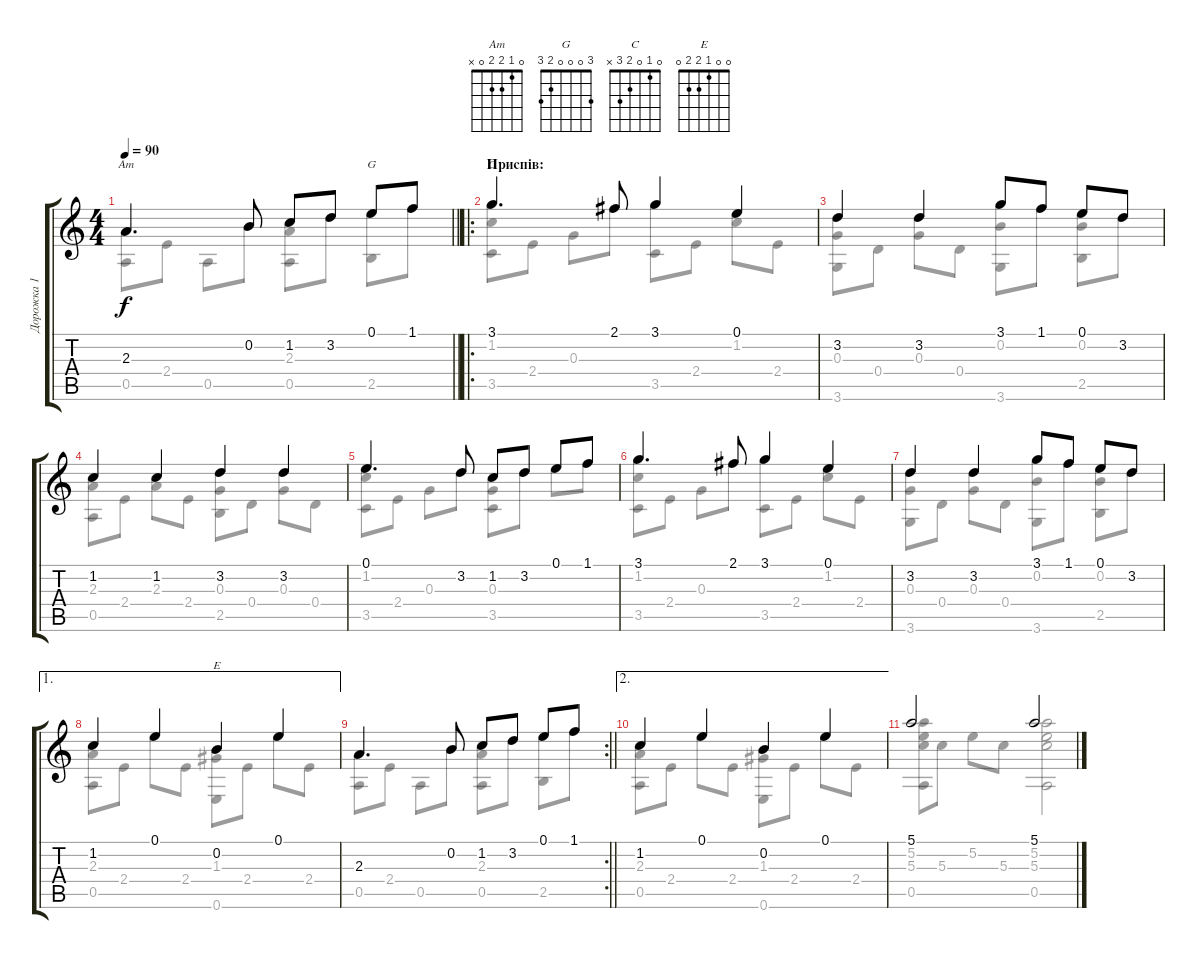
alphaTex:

\track ("Дорожка 1" "Дорожка 1") {instrument acousticguitarsteel}
\staff {score tabs}
\tuning (E4 B3 G3 D3 A2 E2) {hide}
\chord ("Am" 0 1 2 2 0 x)
\chord ("G" 3 0 0 0 2 3)
\chord ("C" 0 1 0 2 3 x)
\chord ("E" 0 0 1 2 2 0)
\voice
\ts (4 4)
\tempo 90
\clef g2
\barLineRight lightlight
\ks c
2.3.4{d ch "Am" dy f} 0.2.8 1.2.8 3.2.8 0.1.8{ch "G"} 1.1.8 |
\ro
\section ("" "Приспів:")
3.1.4{d ch "C"} 2.1.8 3.1.4 0.1.4 |
3.2.4 3.2.4 3.1.8 1.1.8 0.1.8 3.2.8 |
1.2.4 1.2.4 3.2.4 3.2.4 |
0.1.4{d} 3.2.8 1.2.8 3.2.8 0.1.8 1.1.8 |
3.1.4{d} 2.1.8 3.1.4 0.1.4 |
3.2.4 3.2.4 3.1.8 1.1.8 0.1.8 3.2.8 |
\ae 1
1.2.4 0.1.4 0.2.4{ch "E"} 0.1.4 |
\rc 2
\barLineRight lightlight
2.3.4{d} 0.2.8 1.2.8 3.2.8 0.1.8 1.1.8 |
\ae 2
1.2.4 0.1.4 0.2.4 0.1.4 |
5.1.2 5.1.2
\voice
\clef g2
\ottava regular
\simile none
\barLineRight lightlight
\ks c
(2.3 0.5).8{dy f} 2.4.8 0.5.8 0.2.8 (1.2 2.3 0.5).8 3.2.8 (0.1 2.5).8 1.1.8 |
(3.1 1.2 3.5).8 2.4.8 0.3.8 2.1.8 (3.1 3.5).8 2.4.8 (0.1 1.2).8 2.4.8 |
(3.2 0.3 3.6).8 0.4.8 (3.2 0.3).8 0.4.8 (3.1 0.2 3.6).8 1.1.8 (0.1 0.2 2.5).8 3.2.8 |
(1.2 2.3 0.5).8 2.4.8 (1.2 2.3).8 2.4.8 (3.2 0.3 2.5).8 0.4.8 (3.2 0.3).8 0.4.8 |
(0.1 1.2 3.5).8 2.4.8 0.3.8 3.2.8 (1.2 0.3 3.5).8 3.2.8 0.1.8 1.1.8 |
(3.1 1.2 3.5).8 2.4.8 0.3.8 2.1.8 (3.1 3.5).8 2.4.8 (0.1 1.2).8 2.4.8 |
(3.2 0.3 3.6).8 0.4.8 (3.2 0.3).8 0.4.8 (3.1 0.2 3.6).8 1.1.8 (0.1 0.2 2.5).8 3.2.8 |
(1.2 2.3 0.5).8 2.4.8 0.1.8 2.4.8 (0.2 1.3 0.6).8 2.4.8 0.1.8 2.4.8 |
\barLineRight lightlight
(2.3 0.5).8 2.4.8 0.5.8 0.2.8 (1.2 2.3 0.5).8 3.2.8 (0.1 2.5).8 1.1.8 |
(1.2 2.3 0.5).8 2.4.8 0.1.8 2.4.8 (0.2 1.3 0.6).8 2.4.8 0.1.8 2.4.8 |
(5.1 5.2 5.3 0.5).8 5.3.8 5.2.8 5.3.8 (5.1 5.2 5.3 0.5).2
